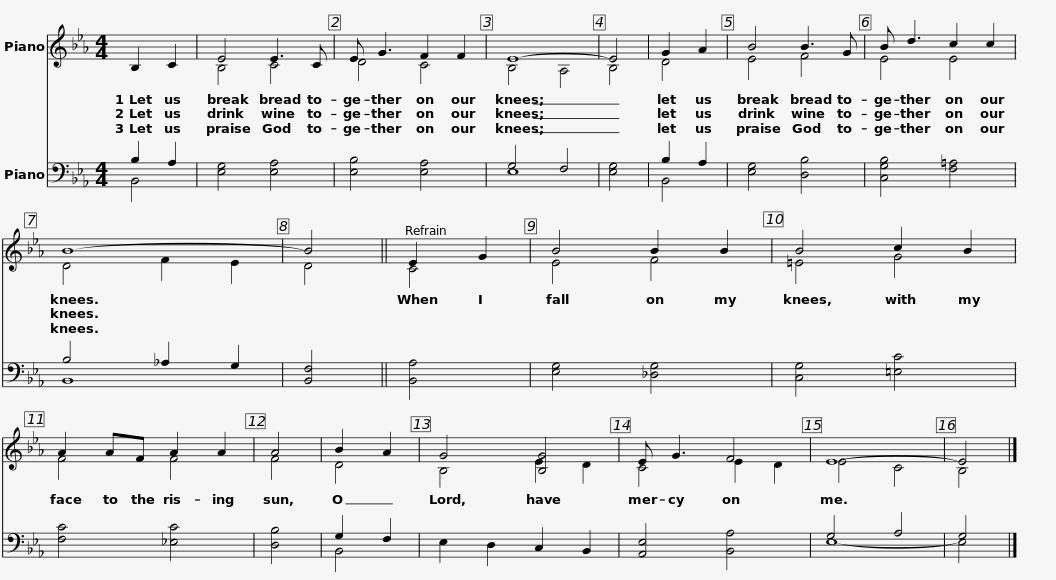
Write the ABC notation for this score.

X:1
%%score ( 1 2 ) ( 3 4 )
L:1/8
M:4/4
I:linebreak $
K:Eb
V:1 treble
V:2 treble
V:3 bass
V:4 bass
V:1
 B,2 C2 | E4 E3 C | E G3 F2 F2 | E8- | E4 |$ %5
 G2 A2 | B4 B3 G | B d3 c2 c2 | B8- | B4 ||$ %10
 E2 G2 | B4 B2 B2 | B4 c2 B2 | A2 AF A2 A2 | A4 |$ %15
 B2 A2 | G4 [B,G]4 | E G3 F4 | E8- | E4 |] %20
V:2
 x4 | B,4 C4 | D4 C4 | B,4 A,4 | B,4 |$ %5
 D4 | E4 F4 | E4 E4 | D4 F2 E2 | D4 ||$ %10
 C4 | E4 F4 | =E4 G4 | F4 F4 | F4 |$ %15
 D4 | B,4 E2 D2 | C4 E2 D2 | E4 C4 | B,4 |] %20
V:3
 B,2 A,2 | [E,G,]4 [E,A,]4 | [E,B,]4 [E,A,]4 | G,4 F,4 | [E,G,]4 |$ %5
 B,2 A,2 | [E,G,]4 [D,B,]4 | [C,G,B,]4 [F,=A,]4 | B,4 _A,2 G,2 | [B,,F,]4 ||$ %10
 [B,,A,]4 | [E,G,]4 [_D,G,]4 | [C,G,]4 [=E,C]4 | [F,C]4 [_E,C]4 | [D,B,]4 |$ %15
 G,2 F,2 | E,2 D,2 C,2 B,,2 | [A,,E,]4 [B,,A,]4 | G,4 A,4 | G,4 |] %20
V:4
 B,,4 | x8 | x8 | E,8 | x4 |$ %5
 B,,4 | x8 | x8 | B,,8 | x4 ||$ %10
 x4 | x8 | x8 | x8 | x4 |$ %15
 B,,4 | x8 | x8 | E,8- | E,4 |] %20
